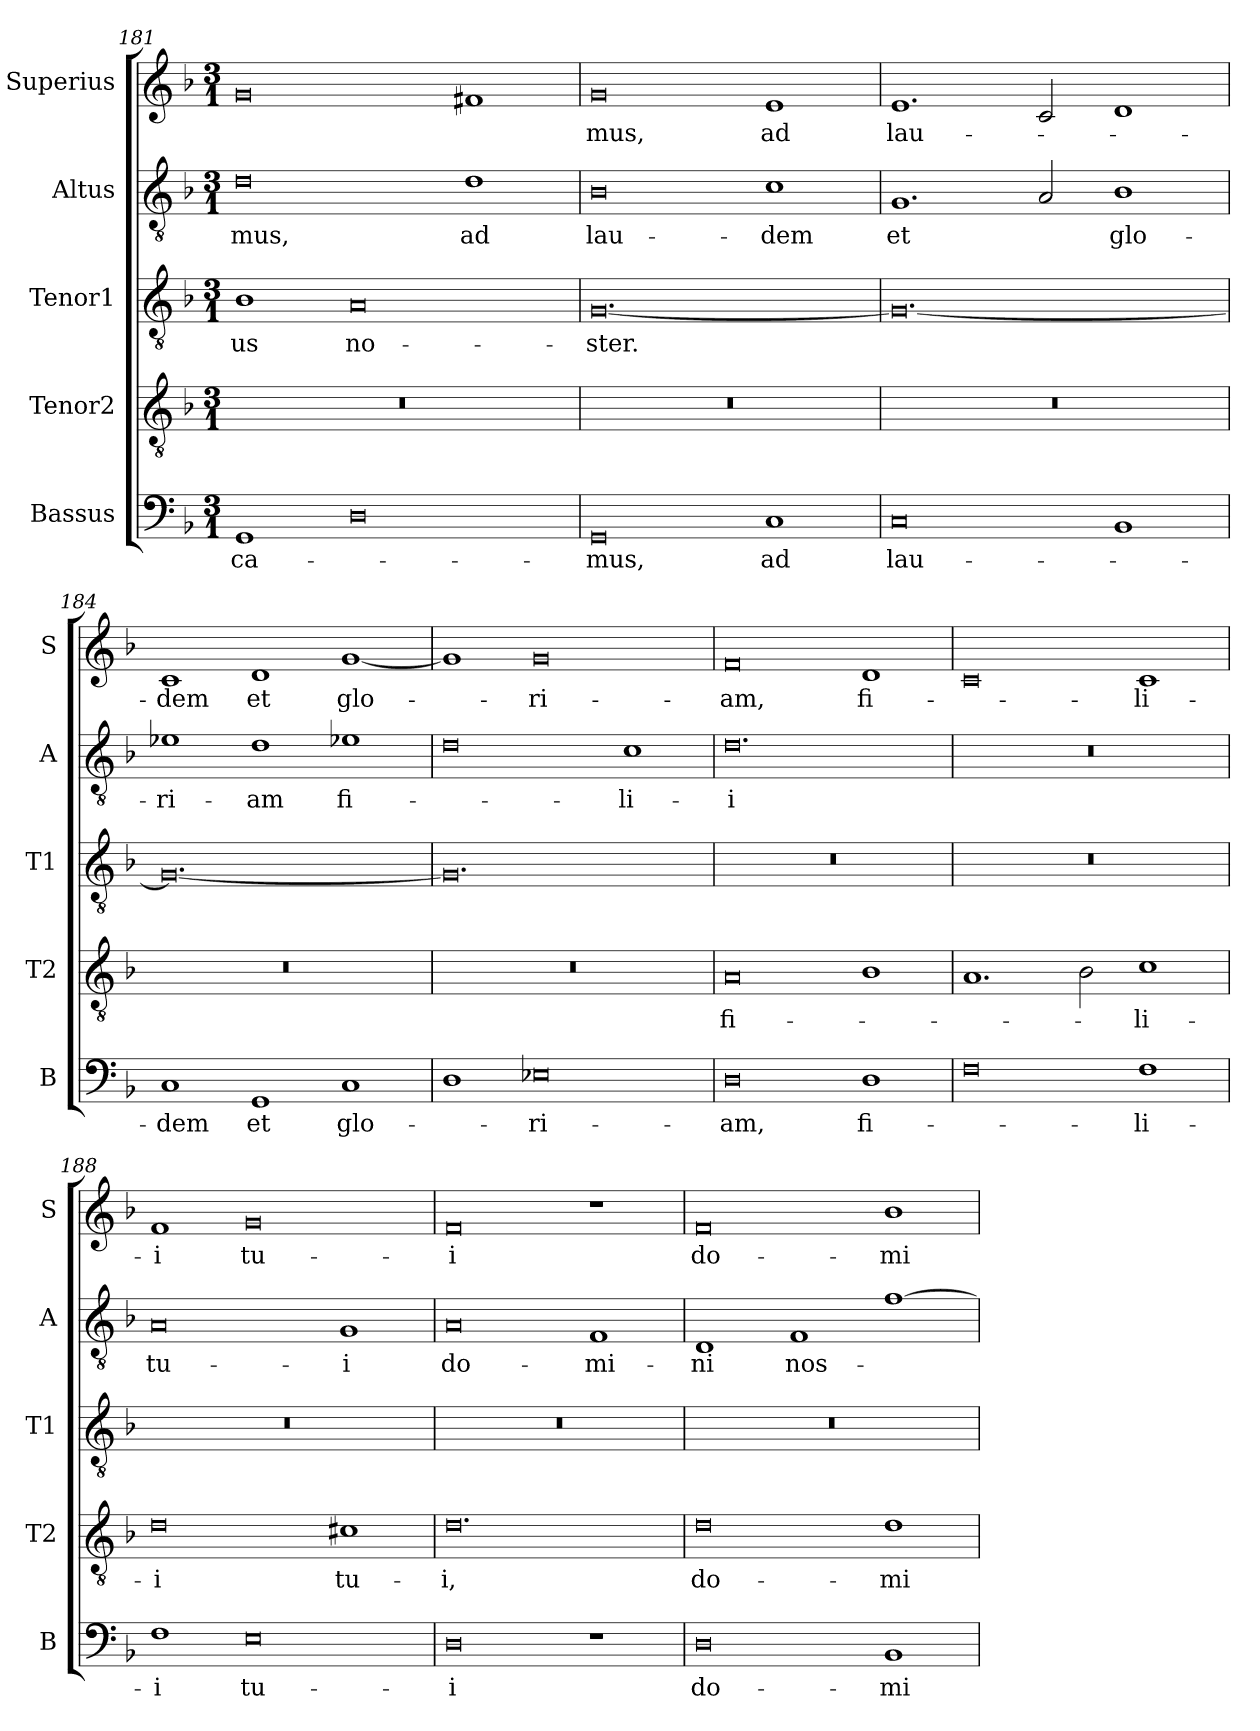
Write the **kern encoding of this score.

**kern	**text	**kern	**text	**kern	**text	**kern	**text	**kern	**text
*part5	*part5	*part4	*part4	*part3	*part3	*part2	*part2	*part1	*part1
*staff5	*staff5	*staff4	*staff4	*staff3	*staff3	*staff2	*staff2	*staff1	*staff1
*I"Bassus	*	*I"Tenor2	*	*I"Tenor1	*	*I"Altus	*	*I"Superius	*
*I'B	*	*I'T2	*	*I'T1	*	*I'A	*	*I'S	*
*clefF4	*	*clefGv2	*	*clefGv2	*	*clefGv2	*	*clefG2	*
*k[b-]	*	*k[b-]	*	*k[b-]	*	*k[b-]	*	*k[b-]	*
*M3/1	*	*M3/1	*	*M3/1	*	*M3/1	*	*M3/1	*
=181	=181	=181	=181	=181	=181	=181	=181	=181	=181
1GG	-ca-	0.r	.	1B-	-us	0d	-mus,	0g	.
0D	.	.	.	0A	no-	.	.	.	.
.	.	.	.	.	.	1d	ad	1f#X	.
=182	=182	=182	=182	=182	=182	=182	=182	=182	=182
0GG	-mus,	0.r	.	[0.G	-ster.	0B-	lau-	0g	-mus,
1C	ad	.	.	.	.	1c	-dem	1e	ad
=183	=183	=183	=183	=183	=183	=183	=183	=183	=183
0C	lau-	0.r	.	0.G_	.	1.G	et	1.e	lau-
.	.	.	.	.	.	2A/	.	2c/	.
1BB-	.	.	.	.	.	1B-	glo-	1d	.
=184	=184	=184	=184	=184	=184	=184	=184	=184	=184
1C	-dem	0.r	.	0.G_	.	1e-X	-ri-	1c	-dem
1GG	et	.	.	.	.	1d	-am	1d	et
1C	glo-	.	.	.	.	1e-X	fi-	[1g	glo-
=185	=185	=185	=185	=185	=185	=185	=185	=185	=185
1D	.	0.r	.	0.G]	.	0d	.	1g]	.
0E-X	-ri-	.	.	.	.	.	.	0g	-ri-
.	.	.	.	.	.	1c	-li-	.	.
=186	=186	=186	=186	=186	=186	=186	=186	=186	=186
0D	-am,	0A	fi-	0.r	.	0.d	-i	0f	-am,
1D	fi-	1B-	.	.	.	.	.	1d	fi-
=187	=187	=187	=187	=187	=187	=187	=187	=187	=187
0F	.	1.A	.	0.r	.	0.r	.	0c	.
.	.	2B-\	.	.	.	.	.	.	.
1F	-li-	1c	-li-	.	.	.	.	1c	-li-
=188	=188	=188	=188	=188	=188	=188	=188	=188	=188
1F	-i	0d	-i	0.r	.	0A	tu-	1f	-i
0E	tu-	.	.	.	.	.	.	0g	tu-
.	.	1c#X	tu-	.	.	1G	-i	.	.
=189	=189	=189	=189	=189	=189	=189	=189	=189	=189
0D	-i	0.d	-i,	0.r	.	0A	do-	0f	-i
1r	.	.	.	.	.	1F	-mi-	1r	.
=190	=190	=190	=190	=190	=190	=190	=190	=190	=190
0D	do-	0d	do-	0.r	.	1D	-ni	0f	do-
.	.	.	.	.	.	1F	nos-	.	.
1BB-	-mi-	1d	-mi-	.	.	[1f	.	1b-	-mi-
=	=	=	=	=	=	=	=	=	=
*-	*-	*-	*-	*-	*-	*-	*-	*-	*-
